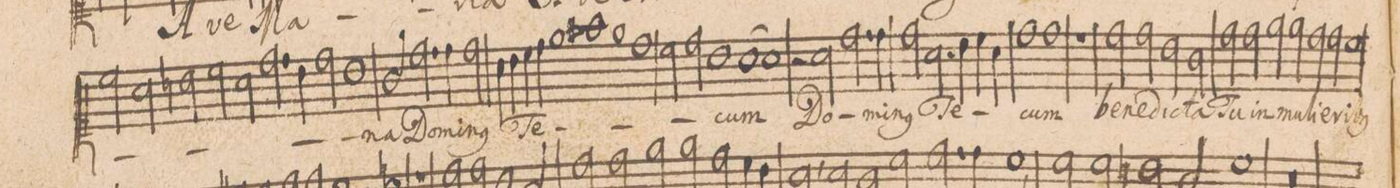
**kern	**text
*I"CANTVS.	*
*clefC1	*
*k[bn]	*
*met(C|)	*
*M2/1	*
2cc\	.
2a\	.
=20-	=20-
2bn\	.
2cc\	.
2a\	.
2.dd\	.
=21-	=21-
4b\	.
2dd\	.
1b	.
=22-	=22-
2g/	-na
2.dd\	Do-
4dd\	-mi-
2dd\	-n(us)
=23-	=23-
4a\	Te-
4b\	.
4cc\	.
4dd\	.
1ee	.
=24-	=24-
1ff#X	.
1ee	.
=25-	=25-
1dd	.
2cc\	.
2dd\	.
=26-	=26-
1b	.
[1a	-cum
=27-	=27-
1a]	.
2r	.
2a\	Do-
=28-	=28-
2.dd\	.
4dd\	-mi-
2dd\	-n(us)
2.a\	Te-
=29-	=29-
4b\	.
4cc\	.
4a\	.
1dd	.
=30-	=30-
1dd	-cum
1ree	.
=31-	=31-
2dd\	be-
2dd\	-ne-
2b\	-dic-
2g\	-ta
=32-	=32-
2dd\	Tu
2dd\	in
2ee\	mu-
2ee\	-li-
=33-	=33-
2dd\	-e-
2dd\	-ri-
1cc	-b(us)
*-	*-
